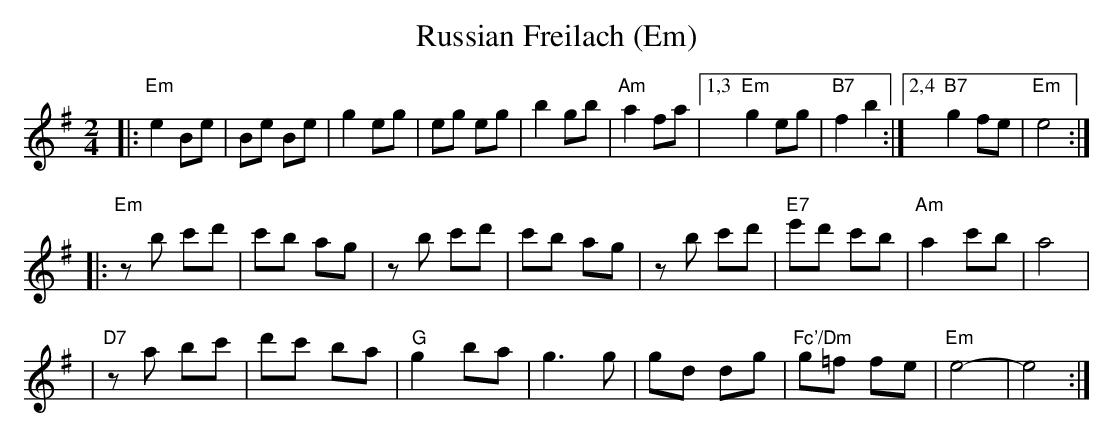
X:1
T: Russian Freilach (Em)
M: 2/4
L: 1/8
K: Em
|: "Em"e2 Be | Be Be | g2 eg | eg eg | b2 gb | "Am"a2 fa |1,3 "Em"g2 eg | "B7"f2 b2 :|2,4 "B7"g2 fe | "Em"e4 :|
|: "Em"zb c'd' | c'b ag | zb c'd' | c'b ag | zb c'd' | "E7"e'd' c'b | "Am"a2 c'b | a4 |
| "D7"za bc' | d'c' ba | "G"g2 ba | g3 g | gd dg | "Fc'/Dm"g=f fe | "Em"e4- | e4 :|
